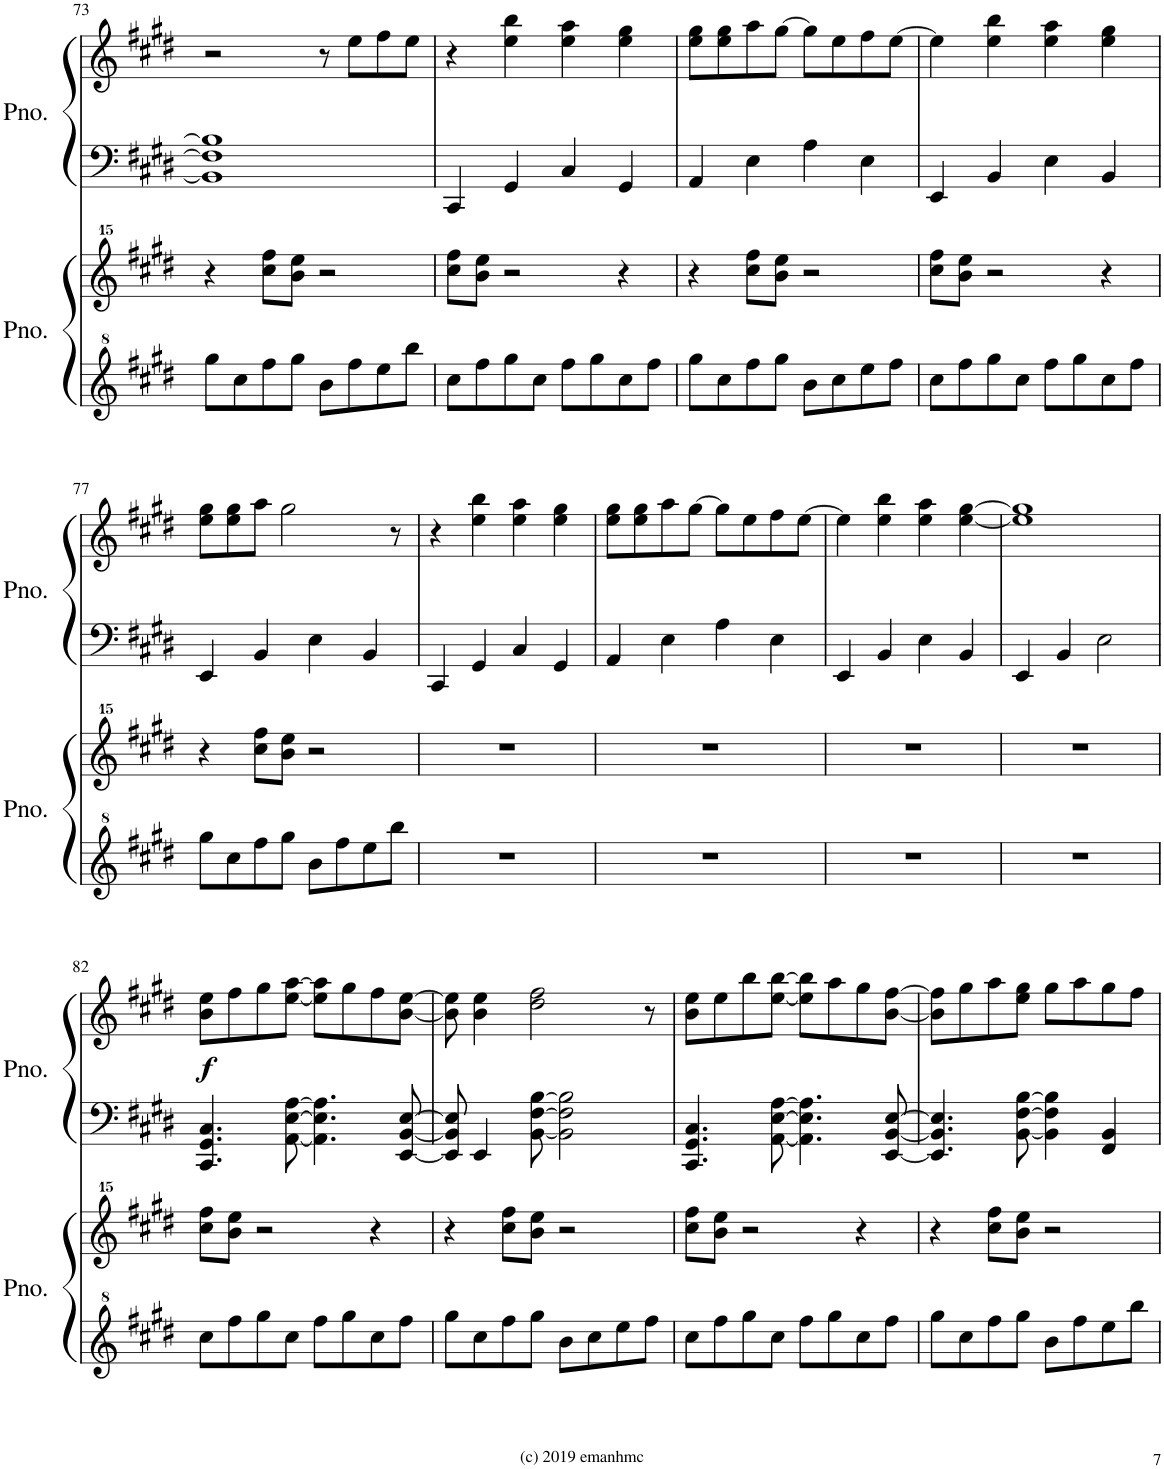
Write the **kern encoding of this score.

**kern	**kern	**kern	**kern	**dynam
*part2	*part2	*part1	*part1	*part1
*staff4	*staff3	*staff2	*staff1	*staff1/2
*I"Grand Piano	*	*I"Piano	*	*
*I'Pno.	*	*I'Pno.	*	*
!!LO:PB:g=z
*clefG^2	*clefG^^2	*clefF4	*clefG2	*
*k[f#c#g#d#]	*k[f#c#g#d#]	*k[f#c#g#d#]	*k[f#c#g#d#]	*
*M4/4	*M4/4	*M4/4	*M4/4	*
*met(c)	*met(c)	*met(c)	*met(c)	*
=73	=73	=73	=73	=73
8ggg#\L	4r	1BB] 1F#] 1B]	2r	.
8ccc#\	.	.	.	.
8fff#\	8cccc#\ 8ffff#\L	.	.	.
8ggg#\J	8bbb\ 8eeee\J	.	.	.
8bb\L	2r	.	8r	.
8fff#\	.	.	8ee\L	.
8eee\	.	.	8ff#\	.
8bbb\J	.	.	8ee\J	.
=74	=74	=74	=74	=74
8ccc#\L	8cccc#\ 8ffff#\L	4CC#/	4r	.
8fff#\	8bbb\ 8eeee\J	.	.	.
8ggg#\	2r	4GG#/	4ee\ 4bb\	.
8ccc#\J	.	.	.	.
8fff#\L	.	4C#/	4ee\ 4aa\	.
8ggg#\	.	.	.	.
8ccc#\	4r	4GG#/	4ee\ 4gg#\	.
8fff#\J	.	.	.	.
=75	=75	=75	=75	=75
8ggg#\L	4r	4AA/	8ee\ 8gg#\L	.
8ccc#\	.	.	8ee\ 8gg#\	.
8fff#\	8cccc#\ 8ffff#\L	4E\	8aa\	.
8ggg#\J	8bbb\ 8eeee\J	.	[8gg#\J	.
8bb\L	2r	4A\	8gg#\L]	.
8ccc#\	.	.	8ee\	.
8eee\	.	4E\	8ff#\	.
8fff#\J	.	.	[8ee\J	.
=76	=76	=76	=76	=76
8ccc#\L	8cccc#\ 8ffff#\L	4EE/	4ee\]	.
8fff#\	8bbb\ 8eeee\J	.	.	.
8ggg#\	2r	4BB/	4ee\ 4bb\	.
8ccc#\J	.	.	.	.
8fff#\L	.	4E\	4ee\ 4aa\	.
8ggg#\	.	.	.	.
8ccc#\	4r	4BB/	4ee\ 4gg#\	.
8fff#\J	.	.	.	.
!!LO:LB:g=z
=77	=77	=77	=77	=77
8ggg#\L	4r	4EE/	8ee\ 8gg#\L	.
8ccc#\	.	.	8ee\ 8gg#\	.
8fff#\	8cccc#\ 8ffff#\L	4BB/	8aa\J	.
8ggg#\J	8bbb\ 8eeee\J	.	2gg#\	.
8bb\L	2r	4E\	.	.
8fff#\	.	.	.	.
8eee\	.	4BB/	.	.
8bbb\J	.	.	8r	.
=78	=78	=78	=78	=78
1r	1r	4CC#/	4r	.
.	.	4GG#/	4ee\ 4bb\	.
.	.	4C#/	4ee\ 4aa\	.
.	.	4GG#/	4ee\ 4gg#\	.
=79	=79	=79	=79	=79
1r	1r	4AA/	8ee\ 8gg#\L	.
.	.	.	8ee\ 8gg#\	.
.	.	4E\	8aa\	.
.	.	.	[8gg#\J	.
.	.	4A\	8gg#\L]	.
.	.	.	8ee\	.
.	.	4E\	8ff#\	.
.	.	.	[8ee\J	.
=80	=80	=80	=80	=80
1r	1r	4EE/	4ee\]	.
.	.	4BB/	4ee\ 4bb\	.
.	.	4E\	4ee\ 4aa\	.
.	.	4BB/	[4ee\ [4gg#\	.
=81	=81	=81	=81	=81
1r	1r	4EE/	1ee] 1gg#]	.
.	.	4BB/	.	.
.	.	2E\	.	.
!!LO:LB:g=z
=82	=82	=82	=82	=82
!	!	!	!	!LO:DY:b
8ccc#\L	8cccc#\ 8ffff#\L	4.CC#/ 4.GG#/ 4.C#/	8b\ 8ee\L	f
8fff#\	8bbb\ 8eeee\J	.	8ff#\	.
8ggg#\	2r	.	8gg#\	.
8ccc#\J	.	[8AA\ [8E\ [8A\	[8ee\ [8aa\J	.
8fff#\L	.	4.AA\] 4.E\] 4.A\]	8ee\] 8aa\]L	.
8ggg#\	.	.	8gg#\	.
8ccc#\	4r	.	8ff#\	.
8fff#\J	.	[8EE/ [8BB/ [8E/	[8b\ [8ee\J	.
=83	=83	=83	=83	=83
8ggg#\L	4r	8EE/] 8BB/] 8E/]	8b\] 8ee\]	.
8ccc#\	.	4EE/	4b\ 4ee\	.
8fff#\	8cccc#\ 8ffff#\L	.	.	.
8ggg#\J	8bbb\ 8eeee\J	[8BB\ [8F#\ [8B\	2dd#\ 2ff#\	.
8bb\L	2r	2BB\] 2F#\] 2B\]	.	.
8ccc#\	.	.	.	.
8eee\	.	.	.	.
8fff#\J	.	.	8r	.
=84	=84	=84	=84	=84
8ccc#\L	8cccc#\ 8ffff#\L	4.CC#/ 4.GG#/ 4.C#/	8b\ 8ee\L	.
8fff#\	8bbb\ 8eeee\J	.	8ee\	.
8ggg#\	2r	.	8bb\	.
8ccc#\J	.	[8AA\ [8E\ [8A\	[8ee\ [8bb\J	.
8fff#\L	.	4.AA\] 4.E\] 4.A\]	8ee\] 8bb\]L	.
8ggg#\	.	.	8aa\	.
8ccc#\	4r	.	8gg#\	.
8fff#\J	.	[8EE/ [8BB/ [8E/	[8b\ [8ff#\J	.
=85	=85	=85	=85	=85
8ggg#\L	4r	4.EE/] 4.BB/] 4.E/]	8b\] 8ff#\]L	.
8ccc#\	.	.	8gg#\	.
8fff#\	8cccc#\ 8ffff#\L	.	8aa\	.
8ggg#\J	8bbb\ 8eeee\J	[8BB\ [8F#\ [8B\	8ee\ 8gg#\J	.
8bb\L	2r	4BB\] 4F#\] 4B\]	8gg#\L	.
8fff#\	.	.	8aa\	.
8eee\	.	4FF#/ 4BB/	8gg#\	.
8bbb\J	.	.	8ff#\J	.
=	=	=	=	=
*-	*-	*-	*-	*-
